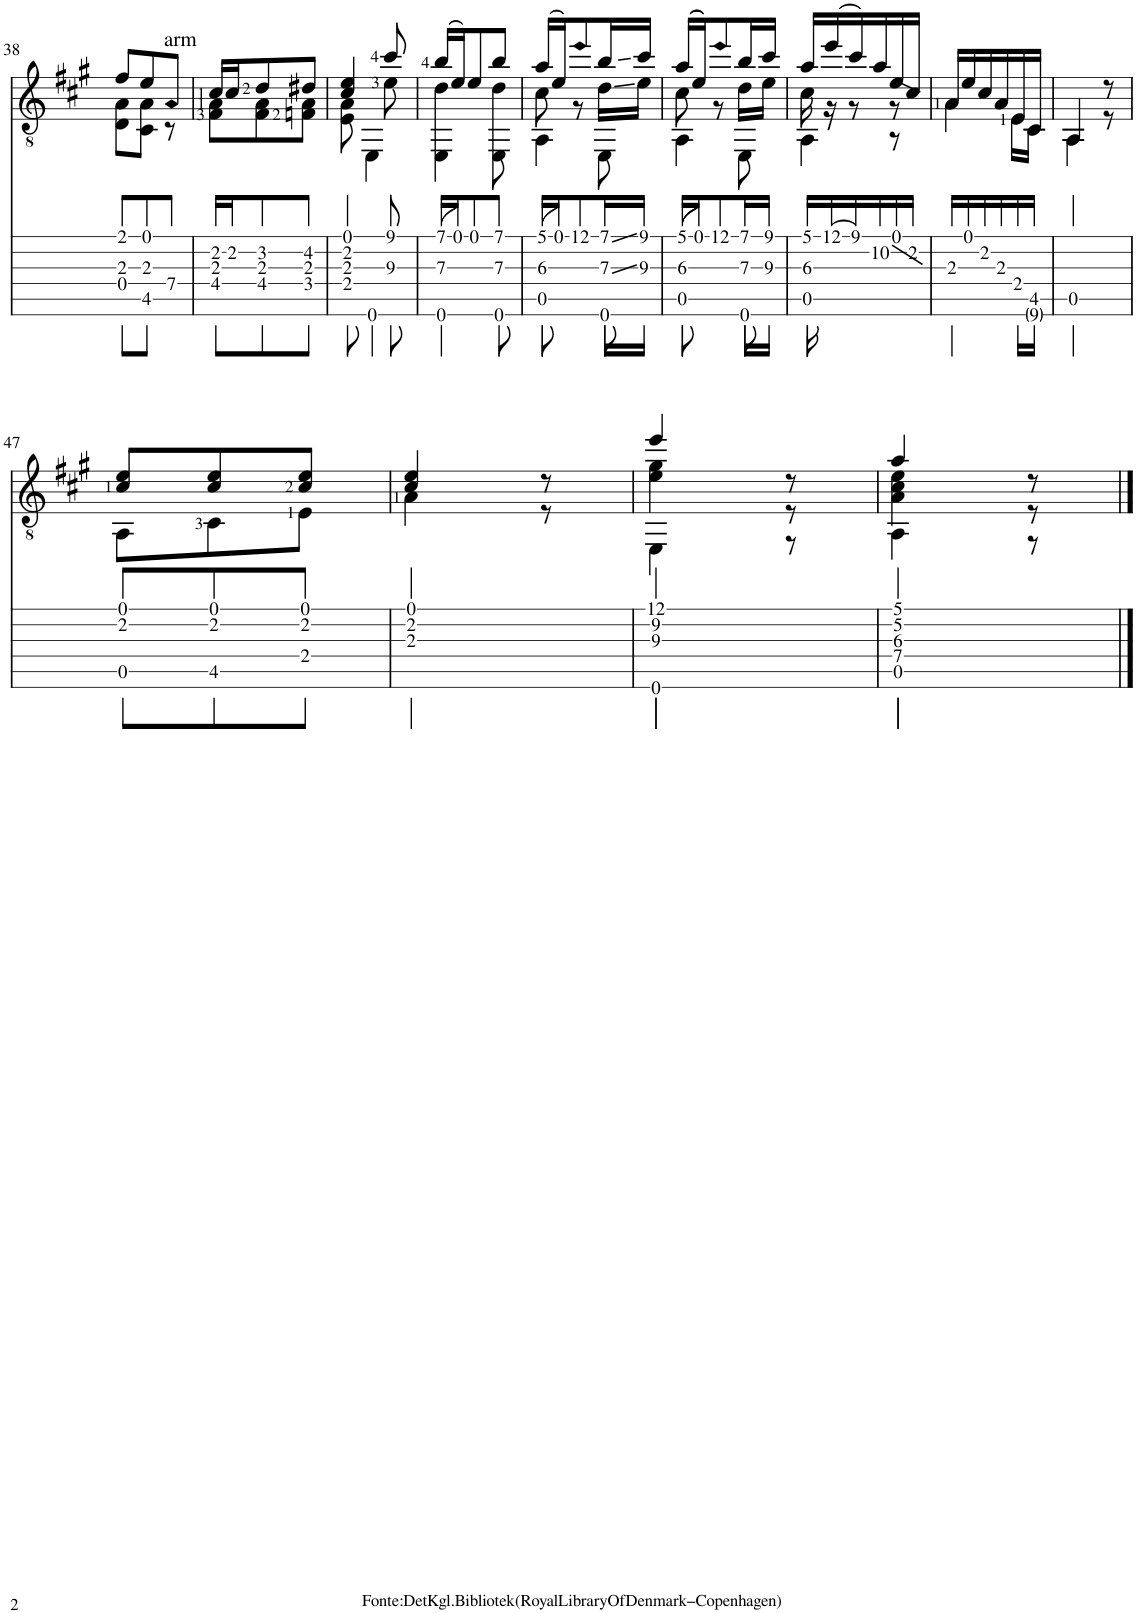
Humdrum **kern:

**kern	**kern
*part2	*part1
*staff2	*staff1
*I"Chitarra classica (Intavolatura)	*I"Guitar
!!LO:PB:g=z
*	*clefGv2
*k[f#c#g#]	*k[f#c#g#]
*M3/8	*M3/8
=38	=38
*^	*^
8f#/L	8D\ 8A\L	8f#/L	8D\ 8A\L
8e/	8C#\ 8A\J	8e/	8C#\ 8A\J
!	!	!LO:TX:a:t=arm	!
8A/J	8r	8A/J	8r
=39	=39	=39	=39
16c#/LL	8F#\ 8A\L	16c#/LL	8F#\ 8A\L
16c#/J	.	16c#/J	.
8d/	8F#\ 8A\	8d/	8F#\ 8A\
8d#X/J	8Fn\ 8A\J	8d#X/J	8Fn\ 8A\J
=40	=40	=40	=40
*	*^	*	*^
4c#/ 4e/	8E\ 8A\	8ryy	4c#/ 4e/	8E\ 8A\	8ryy
.	8ryy	4EE\	.	8ryy	4EE\
8cc#/	8e\	.	8cc#/	8e\	.
*	*v	*v	*	*	*
*	*	*	*v	*v
=41	=41	=41	=41
(16b/LL	4EE\ 4d\	(16b/LL	4EE\ 4d\
16e/J)	.	16e/J)	.
8e/	.	8e/	.
8b/J	8EE\ 8d\	8b/J	8EE\ 8d\
=42	=42	=42	=42
*	*^	*	*^
(16a/LL	8c#\	4AA\	(16a/LL	8c#\	4AA\
16e/J)	.	.	16e/J)	.	.
8ee/	8r	.	8ee/	8r	.
16b/L	16d\LL	8EE\	16b/L	16d\LL	8EE\
16cc#/JJ	16e\JJ	.	16cc#/JJ	16e\JJ	.
=43	=43	=43	=43	=43	=43
((16a/LL	8c#\	4AA\	((16a/LL	8c#\	4AA\
16e/J))	.	.	16e/J))	.	.
8ee/	8r	.	8ee/	8r	.
16b/L	16d\LL	8EE\	16b/L	16d\LL	8EE\
16cc#/JJ	16e\JJ	.	16cc#/JJ	16e\JJ	.
=44	=44	=44	=44	=44	=44
16a/LL	16c#\	4AA\	16a/LL	16c#\	4AA\
(16ee/	16r	.	(16ee/	16r	.
16cc#/)	8r	.	16cc#/)	8r	.
16a/	.	.	16a/	.	.
16e/	8r	8r	16e/	8r	8r
16c#/JJ	.	.	16c#/JJ	.	.
*	*v	*v	*	*	*
*	*	*	*v	*v
=45	=45	=45	=45
16A/LL	4A\	16A/LL	4A\
16e/	.	16e/	.
16c#/	.	16c#/	.
16A/	.	16A/	.
16E/	16E\LL	16E/	16E\LL
16C#/JJ	16C#\JJ	16C#/JJ	16C#\JJ
=46	=46	=46	=46
4AA/	4AA\	4AA/	4AA\
8r	8r	8r	8r
!!LO:LB:g=z	!!
=47	=47	=47	=47
8c#/ 8e/L	8AA\L	8c#/ 8e/L	8AA\L
8c#/ 8e/	8C#\	8c#/ 8e/	8C#\
8c#/ 8e/J	8E\J	8c#/ 8e/J	8E\J
=48	=48	=48	=48
4c#/ 4e/	4A\	4c#/ 4e/	4A\
8r	8r	8r	8r
=49	=49	=49	=49
*	*^	*	*^
4ee/	4e\ 4g#\	4EE\	4ee/	4e\ 4g#\	4EE\
8r	8r	8r	8r	8r	8r
=50	=50	=50	=50	=50	=50
4a/	4A\ 4c#\ 4e\	4AA\	4a/	4A\ 4c#\ 4e\	4AA\
8r	8r	8r	8r	8r	8r
*v	*v	*v	*	*	*
*	*v	*v	*v
==	==
*-	*-
